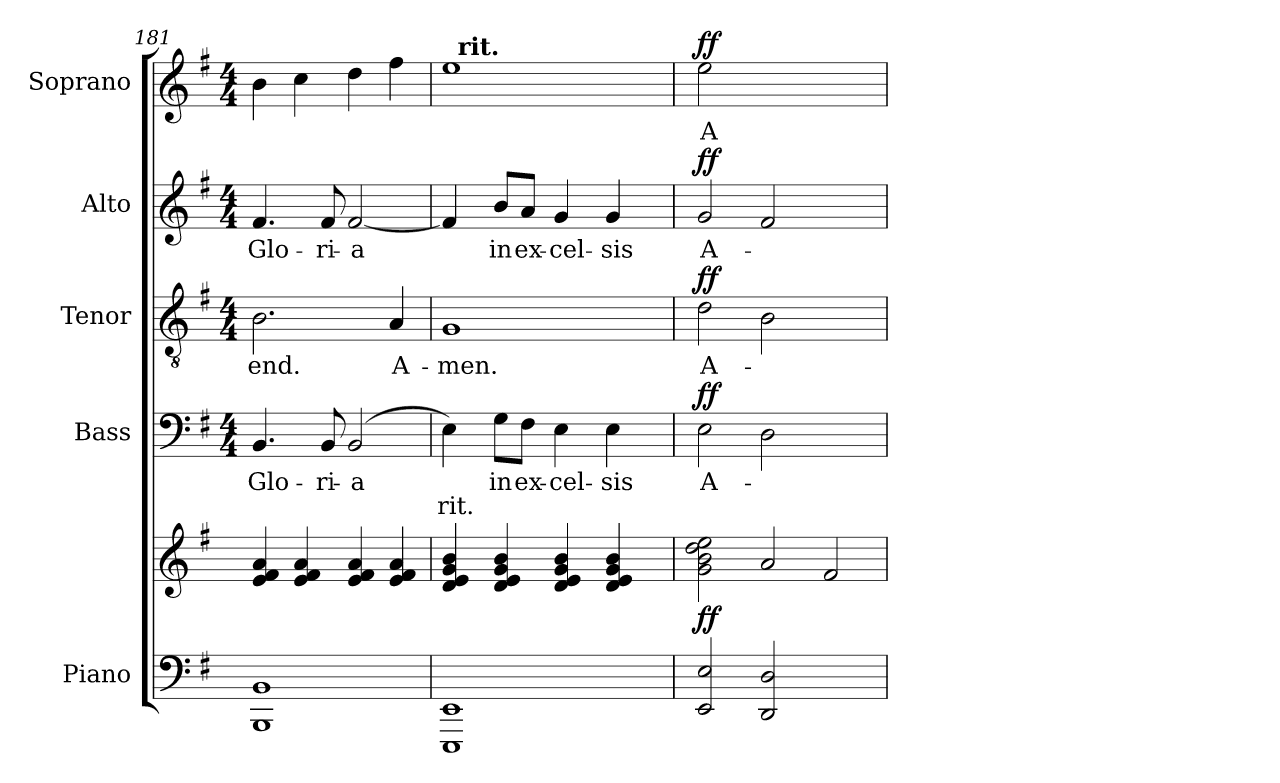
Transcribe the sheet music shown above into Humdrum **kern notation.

**kern	**kern	**dynam	**kern	**text	**text	**dynam	**kern	**text	**dynam	**kern	**text	**dynam	**kern	**text	**dynam
*part5	*part5	*part5	*part4	*part4	*part4	*part4	*part3	*part3	*part3	*part2	*part2	*part2	*part1	*part1	*part1
*staff6	*staff5	*staff5/6	*staff4	*staff4	*staff4	*staff4	*staff3	*staff3	*staff3	*staff2	*staff2	*staff2	*staff1	*staff1	*staff1
*I"Piano	*	*	*I"Bass	*	*	*	*I"Tenor	*	*	*I"Alto	*	*	*I"Soprano	*	*
*	*	*	*I'B.	*	*	*	*I'T.	*	*	*I'A.	*	*	*I'S.	*	*
!!LO:LB:g=z
*clefF4	*clefG2	*	*clefF4	*	*	*	*clefGv2	*	*	*clefG2	*	*	*clefG2	*	*
*k[f#]	*k[f#]	*	*k[f#]	*	*	*	*k[f#]	*	*	*k[f#]	*	*	*k[f#]	*	*
*G:	*G:	*	*G:	*	*	*	*G:	*	*	*G:	*	*	*G:	*	*
*	*	*	*M4/4	*	*	*	*M4/4	*	*	*M4/4	*	*	*M4/4	*	*
=181	=181	=181	=181	=181	=181	=181	=181	=181	=181	=181	=181	=181	=181	=181	=181
!	!	!	!	!LO:LY:b:cj	!	!	!	!LO:LY:b:cj	!	!	!LO:LY:b:cj	!	!	!	!
1BB 1BBB	4e/ 4a/ 4f#/	.	4.BB/	Glo-	.	.	2.B\	end.	.	4.f#/	Glo-	.	4b\	.	.
.	4e/ 4a/ 4f#/	.	.	.	.	.	.	.	.	.	.	.	4cc\	.	.
!	!	!	!	!LO:LY:b:cj	!	!	!	!	!	!	!LO:LY:b:cj	!	!	!	!
.	.	.	8BB/	-ri-	.	.	.	.	.	8f#/	-ri-	.	.	.	.
!	!	!	!	!LO:LY:b:cj	!	!	!	!	!	!	!LO:LY:b:cj	!	!	!	!
.	4e/ 4a/ 4f#/	.	(<2BB/	-a	.	.	.	.	.	[<2f#/	-a	.	4dd\	.	.
!	!	!	!	!	!	!	!	!LO:LY:b:cj	!	!	!	!	!	!	!
.	4e/ 4a/ 4f#/	.	.	.	.	.	4A/	A-	.	.	.	.	4ff#\	.	.
=182	=182	=182	=182	=182	=182	=182	=182	=182	=182	=182	=182	=182	=182	=182	=182
!	!	!	!	!	!LO:LY:b	!	!	!LO:LY:b:cj	!	!	!	!	!	!	!
*	*	*	*	*	*	*	*	*	*	*	*	*	*^	*	*
1EE 1EEE	4d/ 4g/ 4b/ 4e/	.	4E\)	.	rit.	.	1G	-men.	.	4f#/]	.	.	1ee	32.ryy	.	.
!	!	!	!	!	!	!	!	!	!	!	!	!	!	!LO:TX:a:B:t=rit.	!	!
.	.	.	.	.	.	.	.	.	.	.	.	.	.	2ryy	.	.
!	!	!	!	!LO:LY:b:cj	!	!	!	!	!	!	!LO:LY:b:cj	!	!	!	!	!
.	4b/ 4d/ 4g/ 4e/	.	8G\L	in	.	.	.	.	.	8b/L	in	.	.	.	.	.
!	!	!	!	!LO:LY:b:cj	!	!	!	!	!	!	!LO:LY:b:cj	!	!	!	!	!
.	.	.	8F#\J	ex-	.	.	.	.	.	8a/J	ex-	.	.	.	.	.
!	!	!	!	!LO:LY:b:cj	!	!	!	!	!	!	!LO:LY:b:cj	!	!	!	!	!
.	4g/ 4d/ 4b/ 4e/	.	4E\	-cel-	.	.	.	.	.	4g/	-cel-	.	.	.	.	.
.	.	.	.	.	.	.	.	.	.	.	.	.	.	4ryy	.	.
!	!	!	!	!LO:LY:b:cj	!	!	!	!	!	!	!LO:LY:b:cj	!	!	!	!	!
.	4d/ 4b/ 4g/ 4e/	.	4E\	-sis	.	.	.	.	.	4g/	-sis	.	.	.	.	.
.	.	.	.	.	.	.	.	.	.	.	.	.	.	8ryy	.	.
.	.	.	.	.	.	.	.	.	.	.	.	.	.	16ryy	.	.
.	.	.	.	.	.	.	.	.	.	.	.	.	.	64ryy	.	.
=183	=183	=183	=183	=183	=183	=183	=183	=183	=183	=183	=183	=183	=183	=183	=183	=183
!	!	!LO:DY:b	!	!LO:LY:b:cj	!	!LO:DY:a	!	!LO:LY:b:cj	!LO:DY:a	!	!LO:LY:b:cj	!LO:DY:a	!	!	!LO:LY:b:cj	!LO:DY:a
*	*	*	*	*	*	*	*	*	*	*	*	*	*v	*v	*	*
2EE/ 2E/	2dd\ 2g\ 2ee\ 2b\	ff	2E\	A-	.	ff	2d\	A-	ff	2g/	A-	ff	2ee\	A-	ff
2D/ 2DD/	2a/	.	2D\	.	.	.	2B\	.	.	2f#/	.	.	1ryy	.	.
2ryy	2f#/	.	2ryy	.	.	.	2ryy	.	.	2ryy	.	.	.	.	.
=	=	=	=	=	=	=	=	=	=	=	=	=	=	=	=
*-	*-	*-	*-	*-	*-	*-	*-	*-	*-	*-	*-	*-	*-	*-	*-
